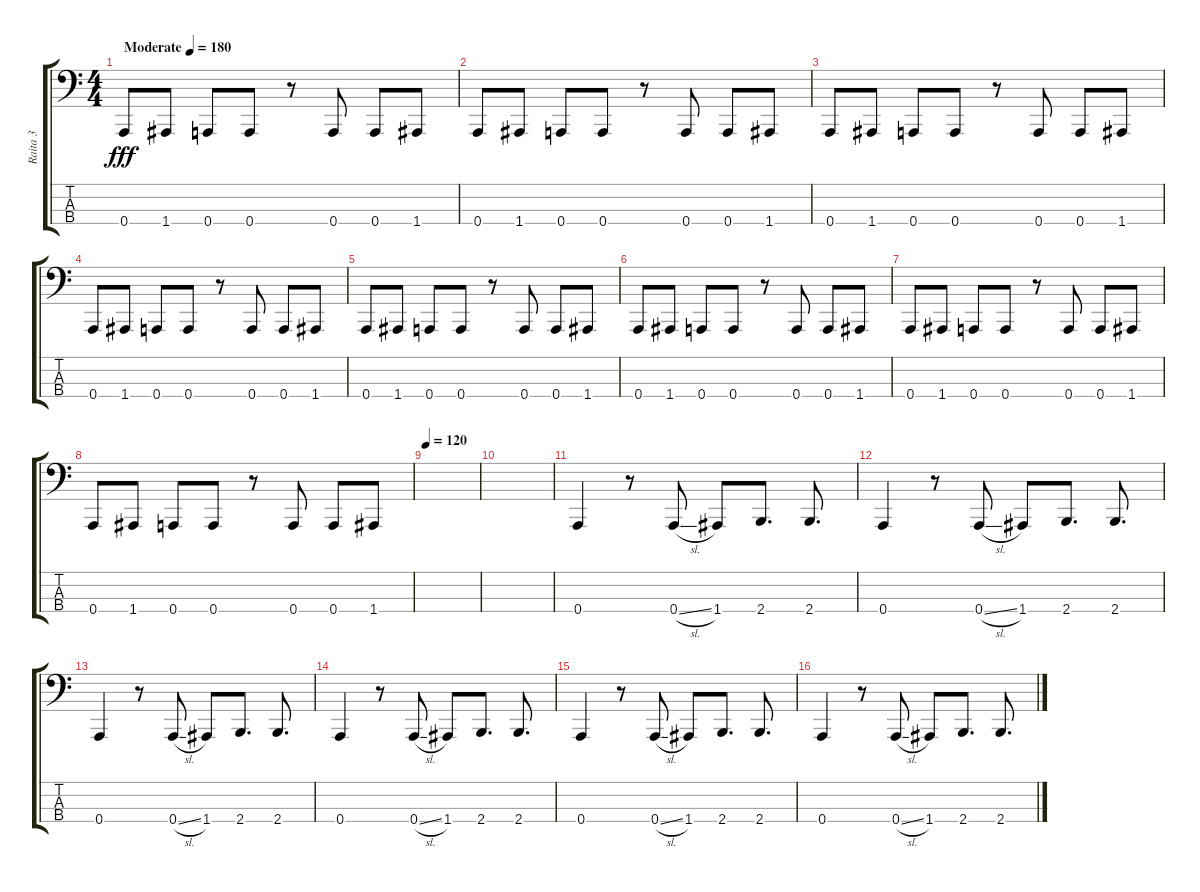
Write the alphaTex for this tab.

\track ("Raita 3" "Raita 3") {instrument electricbassfinger}
\staff {score tabs}
\tuning (D2 A1 E1 A0) {hide}
\ts (4 4)
\tempo (180 "Moderate")
\clef f4
\ks c
0.4.8{dy fff instrument electricbassfinger} 1.4.8 0.4.8 0.4.8 r.8 0.4.8 0.4.8 1.4.8 |
0.4.8 1.4.8 0.4.8 0.4.8 r.8 0.4.8 0.4.8 1.4.8 |
0.4.8 1.4.8 0.4.8 0.4.8 r.8 0.4.8 0.4.8 1.4.8 |
0.4.8 1.4.8 0.4.8 0.4.8 r.8 0.4.8 0.4.8 1.4.8 |
0.4.8 1.4.8 0.4.8 0.4.8 r.8 0.4.8 0.4.8 1.4.8 |
0.4.8 1.4.8 0.4.8 0.4.8 r.8 0.4.8 0.4.8 1.4.8 |
0.4.8 1.4.8 0.4.8 0.4.8 r.8 0.4.8 0.4.8 1.4.8 |
0.4.8 1.4.8 0.4.8 0.4.8 r.8 0.4.8 0.4.8 1.4.8 |
\tempo 120
|
|
0.4.4 r.8 0.4{sl}.8 1.4.8 2.4.8{d} 2.4.8{d} |
0.4.4 r.8 0.4{sl}.8 1.4.8 2.4.8{d} 2.4.8{d} |
0.4.4 r.8 0.4{sl}.8 1.4.8 2.4.8{d} 2.4.8{d} |
0.4.4 r.8 0.4{sl}.8 1.4.8 2.4.8{d} 2.4.8{d} |
0.4.4 r.8 0.4{sl}.8 1.4.8 2.4.8{d} 2.4.8{d} |
0.4.4 r.8 0.4{sl}.8 1.4.8 2.4.8{d} 2.4.8{d}
